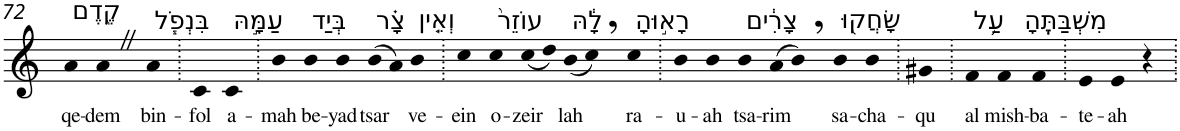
**kern	**text
*part1	*part1
*staff1	*staff1
*I"Piano	*
*I'Pno	*
!!LO:PB:g=z
*clefG2	*
*k[]	*
=72	=72
!LO:TX:a:t=קֶ֑דֶם	!
!	!LO:LY:b
4a	qe-
!	!LO:LY:b
4aZ	-dem
!LO:TX:a:t=בִּנְפֹ֧ל	!
!	!LO:LY:b
4a	bin-
=73.	=73.
!	!LO:LY:b
4c	-fol
!LO:TX:a:t=עַמָּ֣הּ	!
!	!LO:LY:b
4c	a-
=74.	=74.
!	!LO:LY:b
4b	-mah
!LO:TX:a:t=בְּיַד	!
!	!LO:LY:b
4b	be-
!	!LO:LY:b
4b	-yad
!LO:TX:a:t=צָ֗ר	!
!	!LO:LY:b
(>8b	tsar
8a)	.
!LO:TX:a:t=וְאֵ֤ין	!
!	!LO:LY:b
4b	ve-
=75.	=75.
!	!LO:LY:b
4cc	-ein
!LO:TX:a:t=עוֹזֵר֙	!
!	!LO:LY:b
4cc	o-
!	!LO:LY:b
(<8cc	-zeir
8dd)	.
!LO:TX:a:t=לָ֔הּ	!
!	!LO:LY:b
(<8b	lah
8cc,)	.
!LO:TX:a:t=רָא֣וּהָ	!
!	!LO:LY:b
4cc	ra-
=76.	=76.
!	!LO:LY:b
4b	-u-
!	!LO:LY:b
4b	-ah
!LO:TX:a:t=צָרִ֔ים	!
!	!LO:LY:b
4b	tsa-
!	!LO:LY:b
(>8a	-rim
8b,)	.
!LO:TX:a:t=שָׂחֲק֖וּ	!
!	!LO:LY:b
4b	sa-
!	!LO:LY:b
4b	-cha-
=77.	=77.
!	!LO:LY:b
4g#X	-qu
=78.	=78.
!LO:TX:a:t=עַ֥ל	!
!	!LO:LY:b
4f	al
!LO:TX:a:t=מִשְׁבַּתֶּֽהָ	!
!	!LO:LY:b
4f	mish-
!	!LO:LY:b
4f	-ba-
=79.	=79.
!	!LO:LY:b
4e	-te-
!	!LO:LY:b
4e	-ah
4r	.
=.	=.
*-	*-
